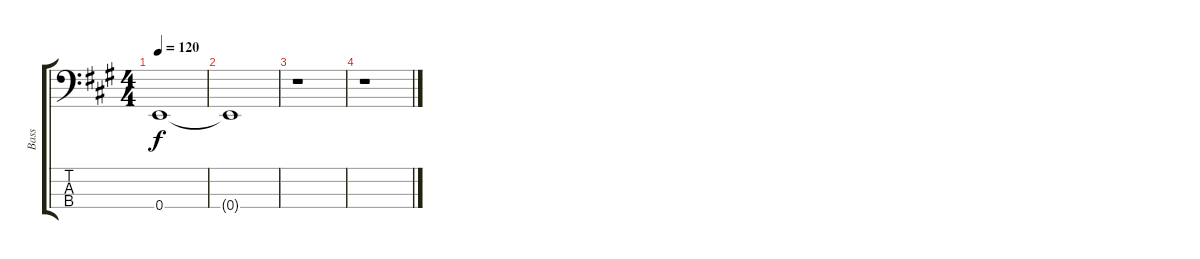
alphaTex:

\track ("Bass" "Bass") {instrument electricbassfinger}
\staff {score tabs}
\tuning (G2 D2 A1 E1) {hide}
\ts (4 4)
\tempo 120
\clef f4
\ks a
0.4{t}.1{dy f} |
0.4{t}.1 |
r.1 |
r.1
